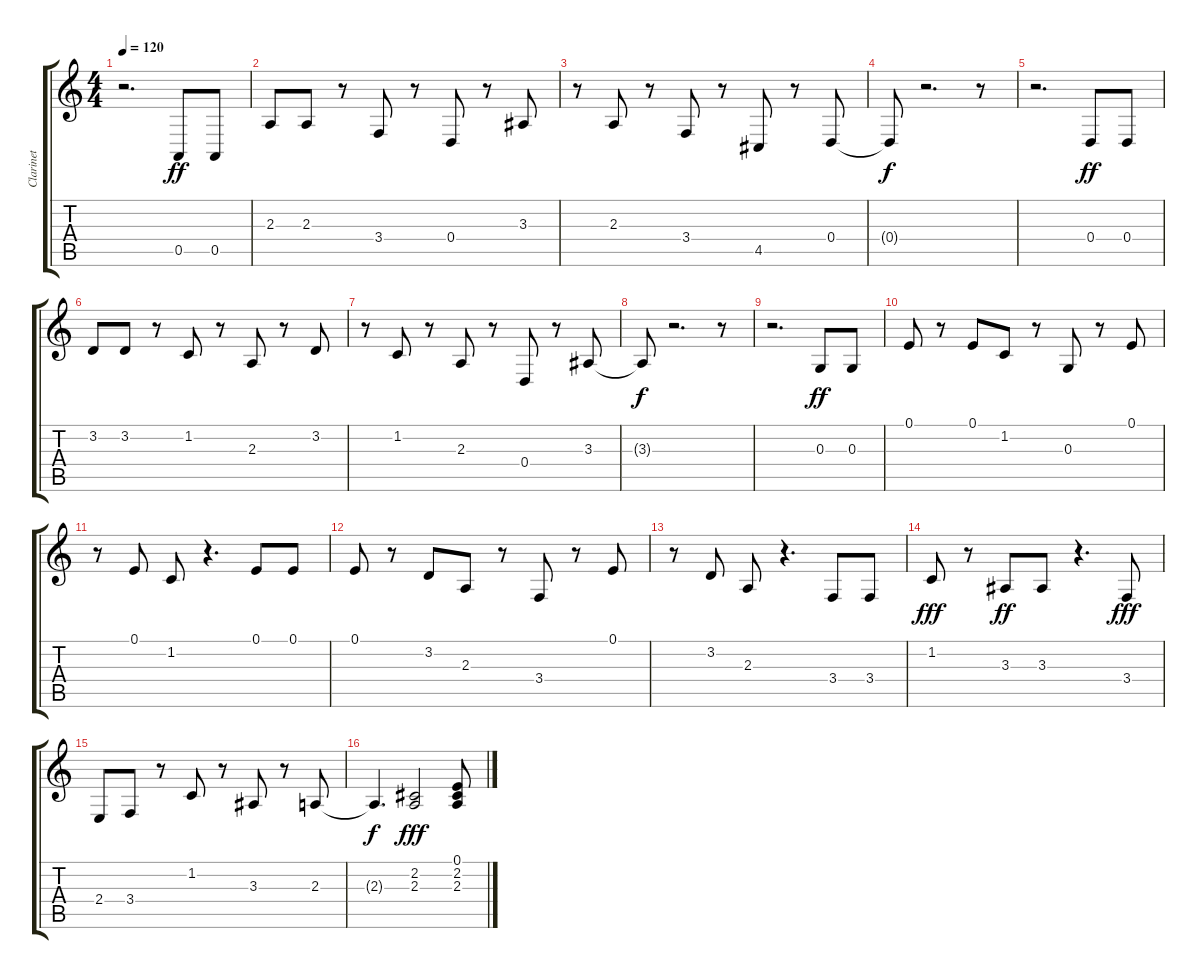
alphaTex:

\track ("Clarinet" "Clarinet") {instrument clarinet}
\staff {score tabs}
\tuning (E4 B3 G3 D3 A2 E2) {hide}
\ts (4 4)
\tempo 120
\clef g2
\ks c
r.2{d dy ff} 0.5.8 0.5.8 |
2.3.8 2.3.8 r.8 3.4.8 r.8 0.4.8 r.8 3.3.8 |
r.8 2.3.8 r.8 3.4.8 r.8 4.5.8 r.8 0.4.8 |
0.4{t}.8{dy f} r.2{d} r.8 |
r.2{d} 0.4.8{dy ff} 0.4.8 |
3.2.8 3.2.8 r.8 1.2.8 r.8 2.3.8 r.8 3.2.8 |
r.8 1.2.8 r.8 2.3.8 r.8 0.4.8 r.8 3.3.8 |
3.3{t}.8{dy f} r.2{d} r.8 |
r.2{d} 0.3.8{dy ff} 0.3.8 |
0.1.8 r.8 0.1.8 1.2.8 r.8 0.3.8 r.8 0.1.8 |
r.8 0.1.8 1.2.8 r.4{d} 0.1.8 0.1.8 |
0.1.8 r.8 3.2.8 2.3.8 r.8 3.4.8 r.8 0.1.8 |
r.8 3.2.8 2.3.8 r.4{d} 3.4.8 3.4.8 |
1.2.8{dy fff} r.8 3.3.8{dy ff} 3.3.8 r.4{d} 3.4.8{dy fff} |
2.4.8 3.4.8 r.8 1.2.8 r.8 3.3.8 r.8 2.3.8 |
2.3{t}.4{d dy f} (2.2 2.3).2{dy fff} (0.1 2.2 2.3).8
